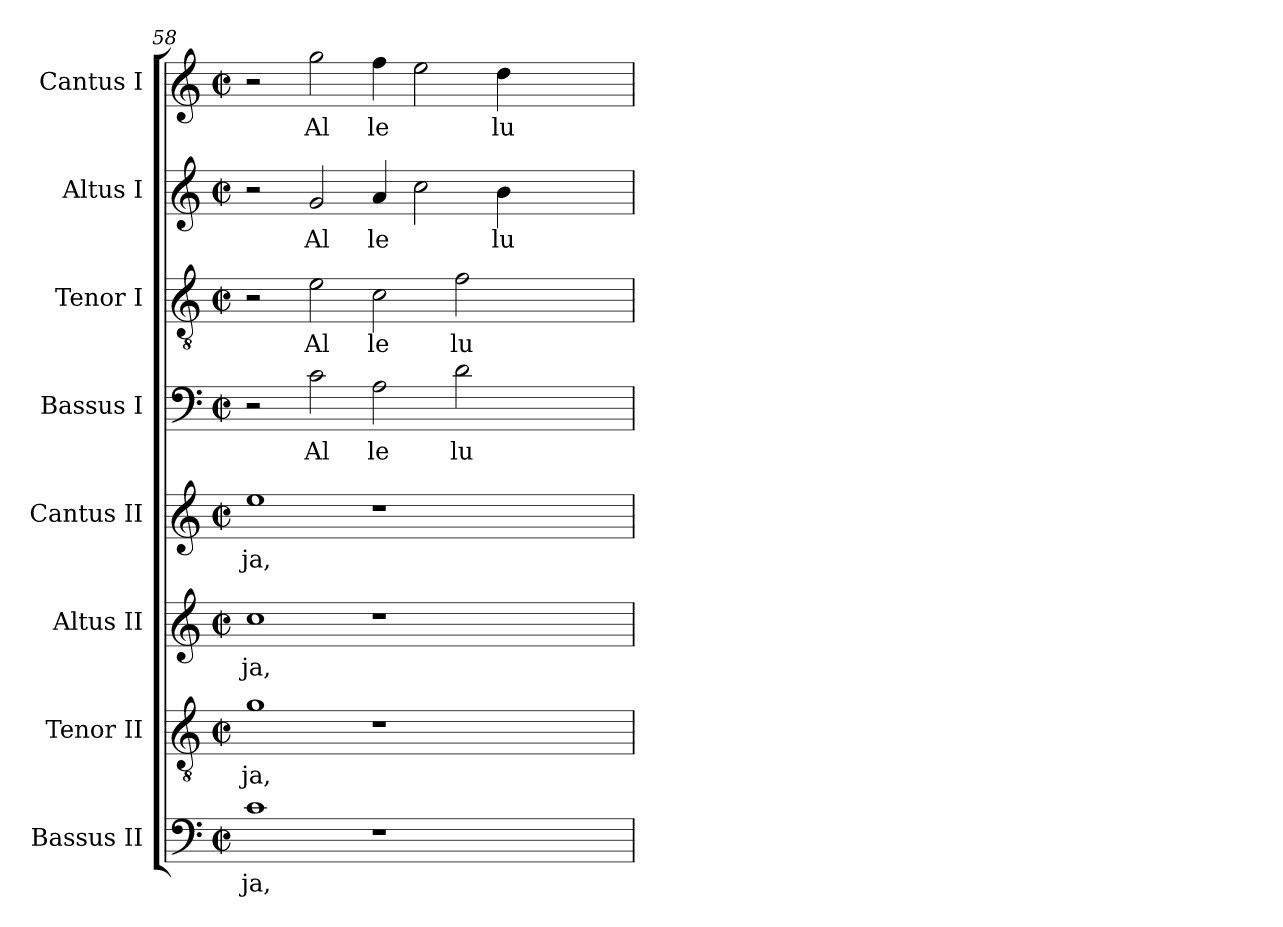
**kern	**text	**kern	**text	**kern	**text	**kern	**text	**kern	**text	**kern	**text	**kern	**text	**kern	**text
*part8	*part8	*part7	*part7	*part6	*part6	*part5	*part5	*part4	*part4	*part3	*part3	*part2	*part2	*part1	*part1
*staff8	*staff8	*staff7	*staff7	*staff6	*staff6	*staff5	*staff5	*staff4	*staff4	*staff3	*staff3	*staff2	*staff2	*staff1	*staff1
*I"Bassus II	*	*I"Tenor II	*	*I"Altus II	*	*I"Cantus II	*	*I"Bassus I	*	*I"Tenor I	*	*I"Altus I	*	*I"Cantus I	*
*clefF4	*	*clefGv2	*	*clefG2	*	*clefG2	*	*clefF4	*	*clefGv2	*	*clefG2	*	*clefG2	*
*M2/2	*	*M2/2	*	*M2/2	*	*M2/2	*	*M2/2	*	*M2/2	*	*M2/2	*	*M2/2	*
*met(c|)	*	*met(c|)	*	*met(c|)	*	*met(c|)	*	*met(c|)	*	*met(c|)	*	*met(c|)	*	*met(c|)	*
=58	=58	=58	=58	=58	=58	=58	=58	=58	=58	=58	=58	=58	=58	=58	=58
!	!LO:LY:b:cj	!	!LO:LY:b:cj	!	!LO:LY:b:cj	!	!LO:LY:b:cj	!	!	!	!	!	!	!	!
1c	-ja,	1g	ja,	1cc	ja,	1ee	ja,	2r	.	2r	.	2r	.	2r	.
!	!	!	!	!	!	!	!	!	!LO:LY:b:cj	!	!LO:LY:b:cj	!	!LO:LY:b:cj	!	!LO:LY:b:cj
.	.	.	.	.	.	.	.	2c\	Al	2e\	Al	2g/	Al	2gg\	Al
!LO:N:vis=1	!	!LO:N:vis=1	!	!LO:N:vis=1	!	!LO:N:vis=1	!	!	!LO:LY:b:cj	!	!LO:LY:b:cj	!	!LO:LY:b:cj	!	!LO:LY:b:cj
0r	.	0r	.	0r	.	0r	.	2A\	le	2c\	le	4a/	le	4ff\	le
.	.	.	.	.	.	.	.	.	.	.	.	2cc\	.	2ee\	.
!	!	!	!	!	!	!	!	!	!LO:LY:b:cj	!	!LO:LY:b:cj	!	!	!	!
.	.	.	.	.	.	.	.	2d\	lu	2f\	lu	.	.	.	.
!	!	!	!	!	!	!	!	!	!	!	!	!	!LO:LY:b:cj	!	!LO:LY:b:cj
.	.	.	.	.	.	.	.	.	.	.	.	4b\	lu	4dd\	lu
.	.	.	.	.	.	.	.	1ryy	.	1ryy	.	1ryy	.	1ryy	.
=	=	=	=	=	=	=	=	=	=	=	=	=	=	=	=
*-	*-	*-	*-	*-	*-	*-	*-	*-	*-	*-	*-	*-	*-	*-	*-
